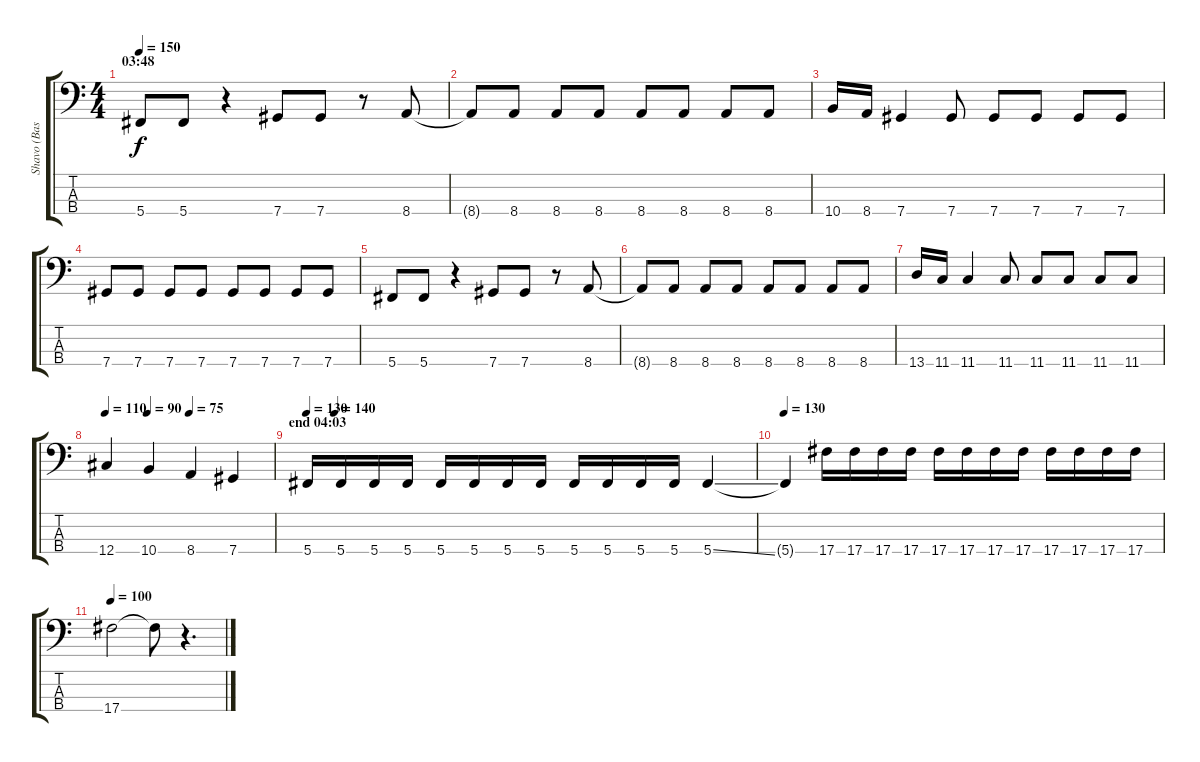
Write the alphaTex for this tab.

\track ("Shavo (Bass)" "Shavo (Bas") {instrument electricbassfinger}
\staff {score tabs}
\tuning (Gb2 Db2 Ab1 Db1) {hide}
\ts (4 4)
\section ("" "03:48")
\tempo 150
\clef f4
\ks c
5.4.8{dy f} 5.4.8 r.4 7.4.8 7.4.8 r.8 8.4.8 |
8.4{t}.8 8.4.8 8.4.8 8.4.8 8.4.8 8.4.8 8.4.8 8.4.8 |
10.4.16 8.4.16 7.4.4 7.4.8 7.4.8 7.4.8 7.4.8 7.4.8 |
7.4.8 7.4.8 7.4.8 7.4.8 7.4.8 7.4.8 7.4.8 7.4.8 |
5.4.8 5.4.8 r.4 7.4.8 7.4.8 r.8 8.4.8 |
8.4{t}.8 8.4.8 8.4.8 8.4.8 8.4.8 8.4.8 8.4.8 8.4.8 |
13.4.16 11.4.16 11.4.4 11.4.8 11.4.8 11.4.8 11.4.8 11.4.8 |
\tempo 110
\tempo (90 0.25)
\tempo (75 0.5)
12.4.4 10.4.4 8.4.4 7.4.4 |
\section ("" "end 04:03")
\tempo 130
\tempo (140 0.0625)
5.4.16 5.4.16 5.4.16 5.4.16 5.4.16 5.4.16 5.4.16 5.4.16 5.4.16 5.4.16 5.4.16 5.4.16 5.4{ss}.4 |
\tempo 130
5.4{t}.4 17.4.16 17.4.16 17.4.16 17.4.16 17.4.16 17.4.16 17.4.16 17.4.16 17.4.16 17.4.16 17.4.16 17.4.16 |
\tempo 100
17.4.2 17.4{t}.8 r.4{d}
